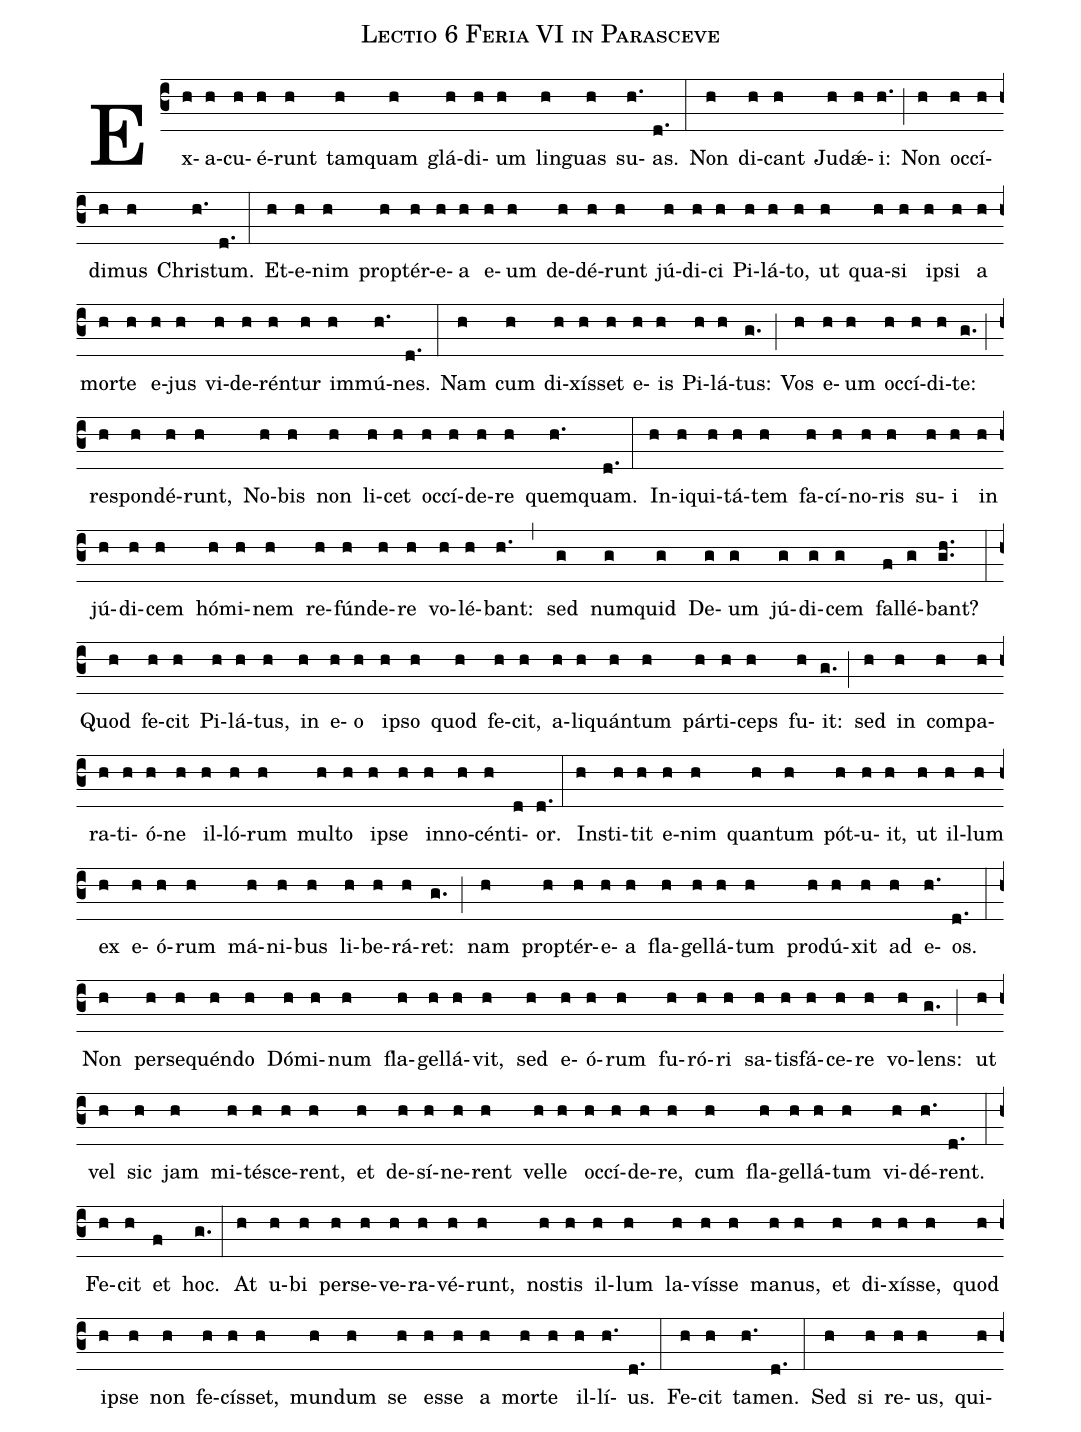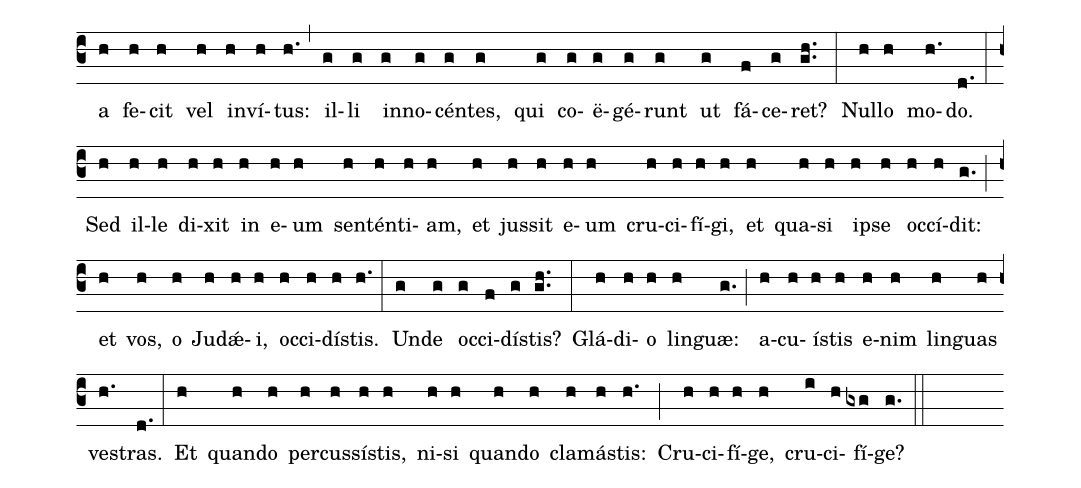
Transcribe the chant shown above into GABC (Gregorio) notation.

name: Lectio 6 Feria VI in Parasceve;
%%
(c3) Ex(h)a(h)cu(h)é(h)runt(h) tam(h)quam(h) glá(h)di(h)um(h) lin(h)guas(h) su(h.)as.(d.) (:) Non(h) di(h)cant(h) Ju(h)dǽ(h)i:(h.) (;) Non(h) oc(h)cí(h)di(h)mus(h) Chri(h.)stum.(d.) (:) Et(h)e(h)nim(h) prop(h)tér(h)e(h)a(h) e(h)um(h) de(h)dé(h)runt(h) jú(h)di(h)ci(h) Pi(h)lá(h)to,(h) ut(h) qua(h)si(h) i(h)psi(h) a(h) mor(h)te(h) e(h)jus(h) vi(h)de(h)rén(h)tur(h) im(h)mú(h.)nes.(d.) (:) Nam(h) cum(h) di(h)xís(h)set(h) e(h)is(h) Pi(h)lá(h)tus:(g.) (;) Vos(h) e(h)um(h) oc(h)cí(h)di(h)te:(g.) (;) re(h)spon(h)dé(h)runt,(h) No(h)bis(h) non(h) li(h)cet(h) oc(h)cí(h)de(h)re(h) quem(h.)quam.(d.) (:) In(h)i(h)qui(h)tá(h)tem(h) fa(h)cí(h)no(h)ris(h) su(h)i(h) in(h) jú(h)di(h)cem(h) hó(h)mi(h)nem(h) re(h)fún(h)de(h)re(h) vo(h)lé(h)bant:(h.) (,) sed(g) num(g)quid(g) De(g)um(g) jú(g)di(g)cem(g) fal(f)lé(g)bant?(gh..) (:) Quod(h) fe(h)cit(h) Pi(h)lá(h)tus,(h) in(h) e(h)o(h) i(h)pso(h) quod(h) fe(h)cit,(h) a(h)li(h)quán(h)tum(h) pár(h)ti(h)ceps(h) fu(h)it:(g.) (;) sed(h) in(h) com(h)pa(h)ra(h)ti(h)ó(h)ne(h) il(h)ló(h)rum(h) mul(h)to(h) i(h)pse(h) in(h)no(h)cén(h)ti(d)or.(d.) (:) In(h)sti(h)tit(h) e(h)nim(h) quan(h)tum(h) pót(h)u(h)it,(h) ut(h) il(h)lum(h) ex(h) e(h)ó(h)rum(h) má(h)ni(h)bus(h) li(h)be(h)rá(h)ret:(g.) (;) nam(h) prop(h)tér(h)e(h)a(h) fla(h)gel(h)lá(h)tum(h) pro(h)dú(h)xit(h) ad(h) e(h.)os.(d.) (:) Non(h) per(h)se(h)quén(h)do(h) Dó(h)mi(h)num(h) fla(h)gel(h)lá(h)vit,(h) sed(h) e(h)ó(h)rum(h) fu(h)ró(h)ri(h) sa(h)tis(h)fá(h)ce(h)re(h) vo(h)lens:(g.) (;) ut(h) vel(h) sic(h) jam(h) mi(h)té(h)sce(h)rent,(h) et(h) de(h)sí(h)ne(h)rent(h) vel(h)le(h) oc(h)cí(h)de(h)re,(h) cum(h) fla(h)gel(h)lá(h)tum(h) vi(h)dé(h.)rent.(d.) (:) Fe(h)cit(h) et(f) hoc.(g.) (:) At(h) u(h)bi(h) per(h)se(h)ve(h)ra(h)vé(h)runt,(h) no(h)stis(h) il(h)lum(h) la(h)vís(h)se(h) ma(h)nus,(h) et(h) di(h)xís(h)se,(h) quod(h) i(h)pse(h) non(h) fe(h)cís(h)set,(h) mun(h)dum(h) se(h) es(h)se(h) a(h) mor(h)te(h) il(h)lí(h.)us.(d.) (:) Fe(h)cit(h) ta(h.)men.(d.) (:) Sed(h) si(h) re(h)us,(h) qui(h)a(h) fe(h)cit(h) vel(h) in(h)ví(h)tus:(h.) (,) il(g)li(g) in(g)no(g)cén(g)tes,(g) qui(g) co(g)ë(g)gé(g)runt(g) ut(g) fá(f)ce(g)ret?(gh..) (:) Nul(h)lo(h) mo(h.)do.(d.) (:) Sed(h) il(h)le(h) di(h)xit(h) in(h) e(h)um(h) sen(h)tén(h)ti(h)am,(h) et(h) jus(h)sit(h) e(h)um(h) cru(h)ci(h)fí(h)gi,(h) et(h) qua(h)si(h) i(h)pse(h) oc(h)cí(h)dit:(g.) (;) et(h) vos,(h) o(h) Ju(h)dǽ(h)i,(h) oc(h)ci(h)dí(h)stis.(h.) (:) Un(g)de(g) oc(g)ci(f)dí(g)stis?(gh..) (:) Glá(h)di(h)o(h) lin(h)guæ:(g.) (;) a(h)cu(h)í(h)stis(h) e(h)nim(h) lin(h)guas(h) ves(h.)tras.(d.) (:) Et(h) quan(h)do(h) per(h)cus(h)sí(h)stis,(h) ni(h)si(h) quan(h)do(h) cla(h)má(h)stis:(h.) (;) Cru(h)ci(h)fí(h)ge,(h) cru(i)ci(h)fí(gxg)ge?(g.) (::)
